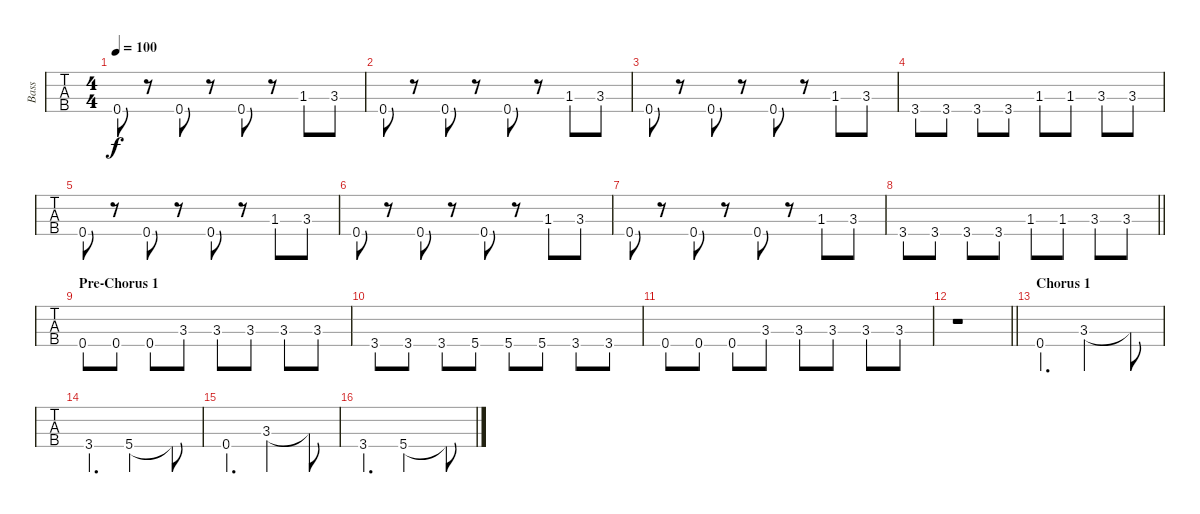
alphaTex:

\track ("Bass" "Bass") {instrument electricbassfinger}
\staff {tabs}
\tuning (Gb2 Db2 Ab1 Db1) {hide}
\ts (4 4)
\tempo 100
\clef f4
\ks c
0.4.8{dy f} r.8 0.4.8 r.8 0.4.8 r.8 1.3.8 3.3.8 |
0.4.8 r.8 0.4.8 r.8 0.4.8 r.8 1.3.8 3.3.8 |
0.4.8 r.8 0.4.8 r.8 0.4.8 r.8 1.3.8 3.3.8 |
3.4.8 3.4.8 3.4.8 3.4.8 1.3.8 1.3.8 3.3.8 3.3.8 |
0.4.8 r.8 0.4.8 r.8 0.4.8 r.8 1.3.8 3.3.8 |
0.4.8 r.8 0.4.8 r.8 0.4.8 r.8 1.3.8 3.3.8 |
0.4.8 r.8 0.4.8 r.8 0.4.8 r.8 1.3.8 3.3.8 |
\barLineRight lightlight
3.4.8 3.4.8 3.4.8 3.4.8 1.3.8 1.3.8 3.3.8 3.3.8 |
\section ("" "Pre-Chorus 1")
0.4.8 0.4.8 0.4.8 3.3.8 3.3.8 3.3.8 3.3.8 3.3.8 |
3.4.8 3.4.8 3.4.8 5.4.8 5.4.8 5.4.8 3.4.8 3.4.8 |
0.4.8 0.4.8 0.4.8 3.3.8 3.3.8 3.3.8 3.3.8 3.3.8 |
\barLineRight lightlight
r.1 |
\section ("" "Chorus 1")
0.4.4{d} 3.3.2 3.3{t}.8 |
3.4.4{d} 5.4.2 5.4{t}.8 |
0.4.4{d} 3.3.2 3.3{t}.8 |
3.4.4{d} 5.4.2 5.4{t}.8
